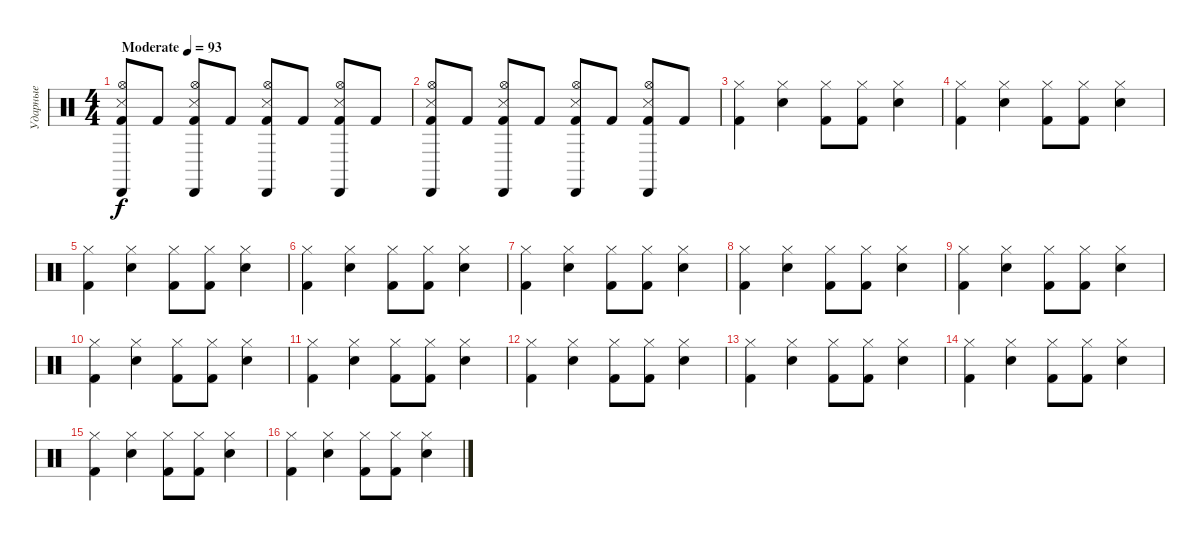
\track ("Ударные" "Ударные") {instrument percussion}
\staff {score}
\articulation defaults
\ts (4 4)
\tempo (93 "Moderate")
\clef neutral
\ks c
("Cabasa (hit)" "Hi-Hat (open)" "Snare (side stick) 3" "Kick (hit) 2").8{dy f} "Kick (hit) 2".8 ("Cabasa (hit)" "Hi-Hat (open)" "Snare (side stick) 3" "Kick (hit) 2").8 "Kick (hit) 2".8 ("Cabasa (hit)" "Hi-Hat (open)" "Snare (side stick) 3" "Kick (hit) 2").8 "Kick (hit) 2".8 ("Cabasa (hit)" "Hi-Hat (open)" "Snare (side stick) 3" "Kick (hit) 2").8 "Kick (hit) 2".8 |
("Cabasa (hit)" "Hi-Hat (open)" "Snare (side stick) 3" "Kick (hit) 2").8 "Kick (hit) 2".8 ("Cabasa (hit)" "Hi-Hat (open)" "Snare (side stick) 3" "Kick (hit) 2").8 "Kick (hit) 2".8 ("Cabasa (hit)" "Hi-Hat (open)" "Snare (side stick) 3" "Kick (hit) 2").8 "Kick (hit) 2".8 ("Cabasa (hit)" "Hi-Hat (open)" "Snare (side stick) 3" "Kick (hit) 2").8 "Kick (hit) 2".8 |
("Hi-Hat (closed)" "Kick (hit) 2").4 ("Hi-Hat (closed)" "Electric Snare (hit)").4 ("Hi-Hat (closed)" "Kick (hit) 2").8 ("Hi-Hat (closed)" "Kick (hit) 2").8 ("Hi-Hat (closed)" "Electric Snare (hit)").4 |
("Hi-Hat (closed)" "Kick (hit) 2").4 ("Hi-Hat (closed)" "Electric Snare (hit)").4 ("Hi-Hat (closed)" "Kick (hit) 2").8 ("Hi-Hat (closed)" "Kick (hit) 2").8 ("Hi-Hat (closed)" "Electric Snare (hit)").4 |
("Hi-Hat (closed)" "Kick (hit) 2").4 ("Hi-Hat (closed)" "Electric Snare (hit)").4 ("Hi-Hat (closed)" "Kick (hit) 2").8 ("Hi-Hat (closed)" "Kick (hit) 2").8 ("Hi-Hat (closed)" "Electric Snare (hit)").4 |
("Hi-Hat (closed)" "Kick (hit) 2").4 ("Hi-Hat (closed)" "Electric Snare (hit)").4 ("Hi-Hat (closed)" "Kick (hit) 2").8 ("Hi-Hat (closed)" "Kick (hit) 2").8 ("Hi-Hat (closed)" "Electric Snare (hit)").4 |
("Hi-Hat (closed)" "Kick (hit) 2").4 ("Hi-Hat (closed)" "Electric Snare (hit)").4 ("Hi-Hat (closed)" "Kick (hit) 2").8 ("Hi-Hat (closed)" "Kick (hit) 2").8 ("Hi-Hat (closed)" "Electric Snare (hit)").4 |
("Hi-Hat (closed)" "Kick (hit) 2").4 ("Hi-Hat (closed)" "Electric Snare (hit)").4 ("Hi-Hat (closed)" "Kick (hit) 2").8 ("Hi-Hat (closed)" "Kick (hit) 2").8 ("Hi-Hat (closed)" "Electric Snare (hit)").4 |
("Hi-Hat (closed)" "Kick (hit) 2").4 ("Hi-Hat (closed)" "Electric Snare (hit)").4 ("Hi-Hat (closed)" "Kick (hit) 2").8 ("Hi-Hat (closed)" "Kick (hit) 2").8 ("Hi-Hat (closed)" "Electric Snare (hit)").4 |
("Hi-Hat (closed)" "Kick (hit) 2").4 ("Hi-Hat (closed)" "Electric Snare (hit)").4 ("Hi-Hat (closed)" "Kick (hit) 2").8 ("Hi-Hat (closed)" "Kick (hit) 2").8 ("Hi-Hat (closed)" "Electric Snare (hit)").4 |
("Hi-Hat (closed)" "Kick (hit) 2").4 ("Hi-Hat (closed)" "Electric Snare (hit)").4 ("Hi-Hat (closed)" "Kick (hit) 2").8 ("Hi-Hat (closed)" "Kick (hit) 2").8 ("Hi-Hat (closed)" "Electric Snare (hit)").4 |
("Hi-Hat (closed)" "Kick (hit) 2").4 ("Hi-Hat (closed)" "Electric Snare (hit)").4 ("Hi-Hat (closed)" "Kick (hit) 2").8 ("Hi-Hat (closed)" "Kick (hit) 2").8 ("Hi-Hat (closed)" "Electric Snare (hit)").4 |
("Hi-Hat (closed)" "Kick (hit) 2").4 ("Hi-Hat (closed)" "Electric Snare (hit)").4 ("Hi-Hat (closed)" "Kick (hit) 2").8 ("Hi-Hat (closed)" "Kick (hit) 2").8 ("Hi-Hat (closed)" "Electric Snare (hit)").4 |
("Hi-Hat (closed)" "Kick (hit) 2").4 ("Hi-Hat (closed)" "Electric Snare (hit)").4 ("Hi-Hat (closed)" "Kick (hit) 2").8 ("Hi-Hat (closed)" "Kick (hit) 2").8 ("Hi-Hat (closed)" "Electric Snare (hit)").4 |
("Hi-Hat (closed)" "Kick (hit) 2").4 ("Hi-Hat (closed)" "Electric Snare (hit)").4 ("Hi-Hat (closed)" "Kick (hit) 2").8 ("Hi-Hat (closed)" "Kick (hit) 2").8 ("Hi-Hat (closed)" "Electric Snare (hit)").4 |
("Hi-Hat (closed)" "Kick (hit) 2").4 ("Hi-Hat (closed)" "Electric Snare (hit)").4 ("Hi-Hat (closed)" "Kick (hit) 2").8 ("Hi-Hat (closed)" "Kick (hit) 2").8 ("Hi-Hat (closed)" "Electric Snare (hit)").4
